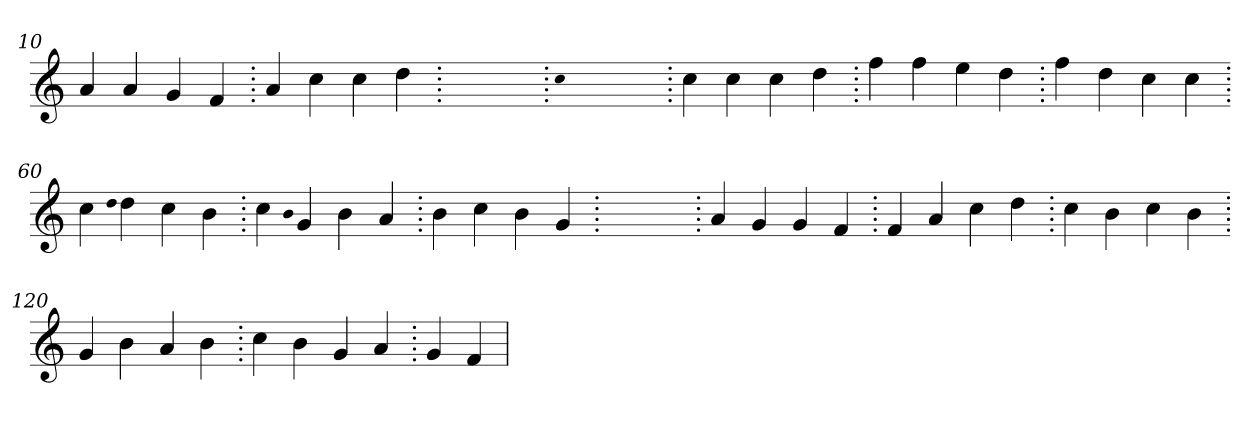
**kern
*part1
*staff1
*clefG2
=10.
4a
4a
4g
4f
=20.
4a
4cc
4cc
4dd
=30.
1ryy
=30.
qqcc
1ryy
=30.
4cc
4cc
4cc
4dd
=40.
4ff
4ff
4ee
4dd
=50.
4ff
4dd
4cc
4cc
=60.
4cc
qqdd
4dd
4cc
4b
=70.
4cc
qqb
4g
4b
4a
=80.
4b
4cc
4b
4g
=90.
1ryy
=90.
4a
4g
4g
4f
=100.
4f
4a
4cc
4dd
=110.
4cc
4b
4cc
4b
=120.
4g
4b
4a
4b
=130.
4cc
4b
4g
4a
=140.
4g
4f
=
*-
